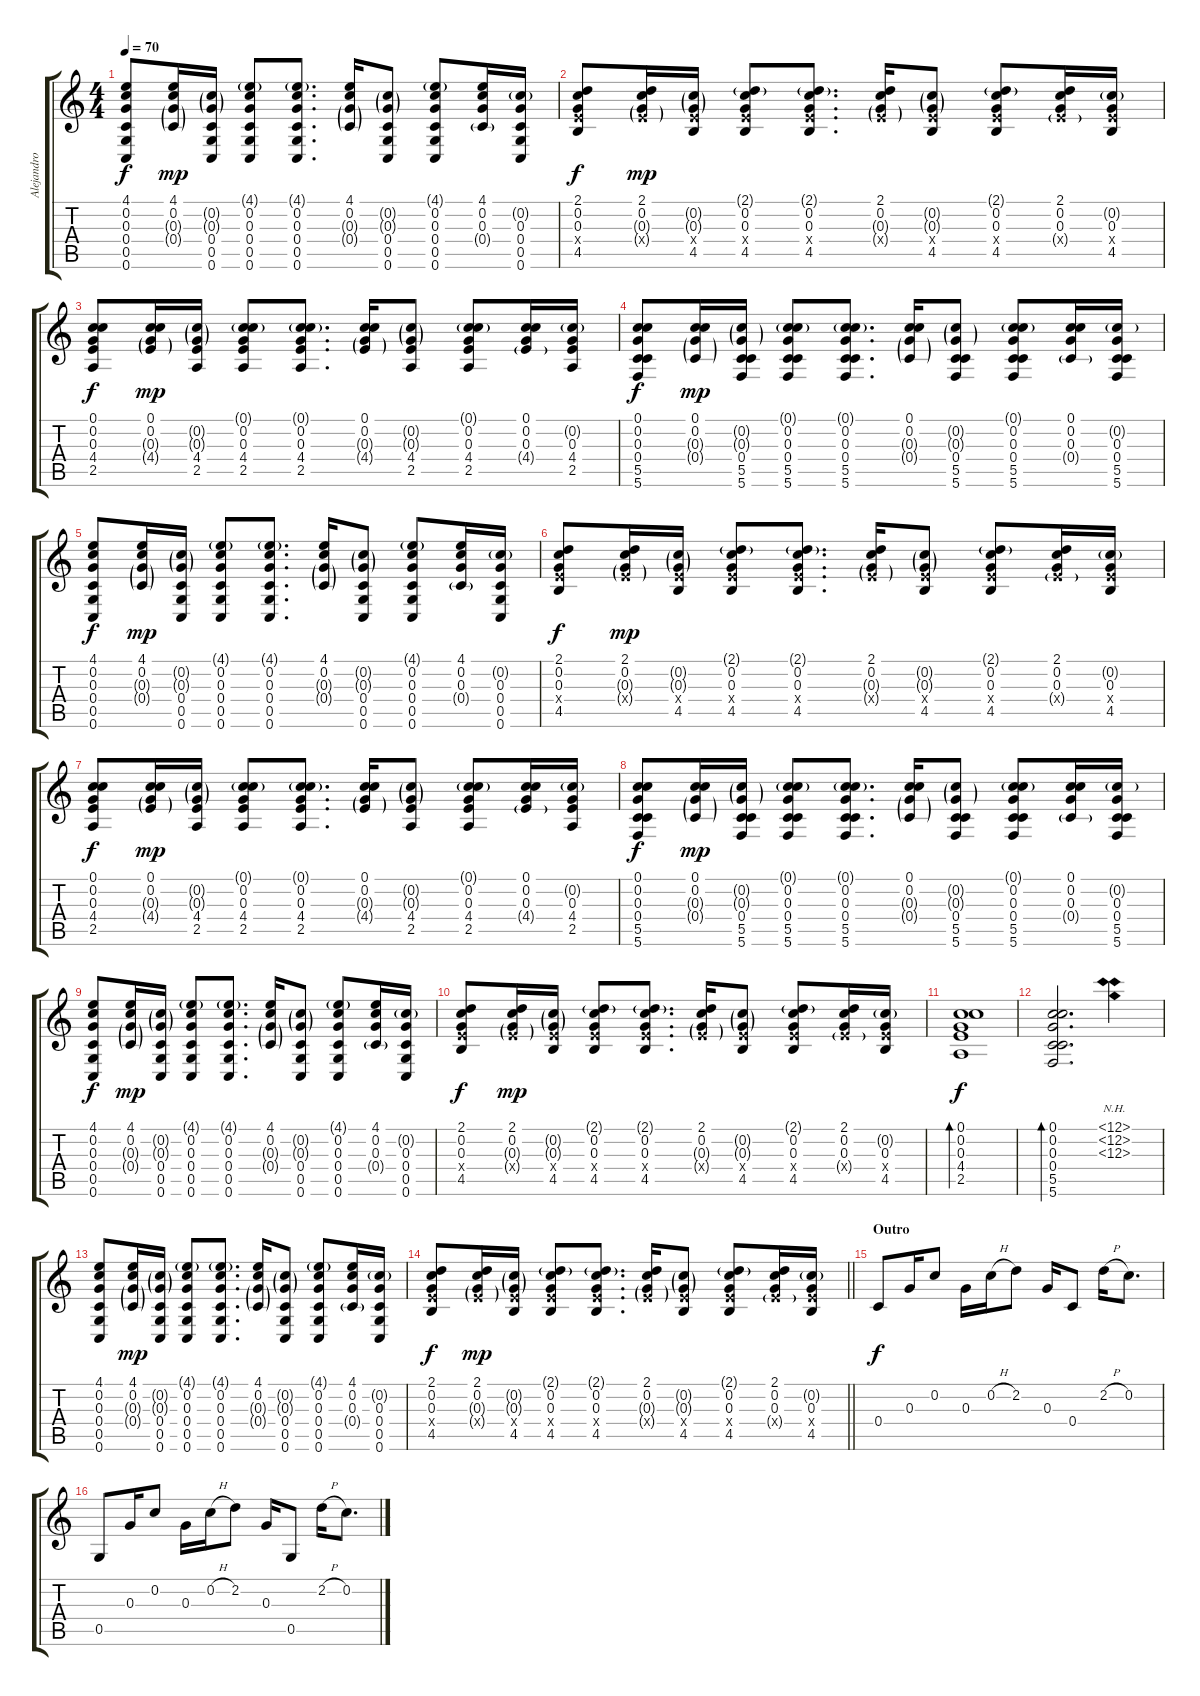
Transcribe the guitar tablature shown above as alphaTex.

\track ("Alejandro Manzano Guitar" "Alejandro ") {instrument acousticguitarsteel}
\staff {score tabs}
\tuning (C4 C4 G3 C3 G2 C2) {hide}
\ts (4 4)
\tempo 70
\clef g2
\ks c
(4.1 0.2 0.3 0.4 0.5 0.6).8{dy f} (4.1 0.2 0.3{g} 0.4{g}).16{dy mp} (0.2{g} 0.3{g} 0.4 0.5 0.6).16 (4.1{g} 0.2 0.3 0.4 0.5 0.6).8 (4.1{g} 0.2 0.3 0.4 0.5 0.6).8{d} (4.1 0.2 0.3{g} 0.4{g}).16 (0.2{g} 0.3{g} 0.4 0.5 0.6).8 (4.1{g} 0.2 0.3 0.4 0.5 0.6).8 (4.1 0.2 0.3 0.4{g}).16 (0.2{g} 0.3 0.4 0.5 0.6).16 |
(2.1 0.2 0.3 4.4{x} 4.5).8{dy f} (2.1 0.2 0.3{g} 4.4{g x}).16{dy mp} (0.2{g} 0.3{g} 4.4{x} 4.5).16 (2.1{g} 0.2 0.3 4.4{x} 4.5).8 (2.1{g} 0.2 0.3 4.4{x} 4.5).8{d} (2.1 0.2 0.3{g} 4.4{g x}).16 (0.2{g} 0.3{g} 4.4{x} 4.5).8 (2.1{g} 0.2 0.3 4.4{x} 4.5).8 (2.1 0.2 0.3 4.4{g x}).16 (0.2{g} 0.3 4.4{x} 4.5).16 |
(0.1 0.2 0.3 4.4 2.5).8{dy f} (0.1 0.2 0.3{g} 4.4{g}).16{dy mp} (0.2{g} 0.3{g} 4.4 2.5).16 (0.1{g} 0.2 0.3 4.4 2.5).8 (0.1{g} 0.2 0.3 4.4 2.5).8{d} (0.1 0.2 0.3{g} 4.4{g}).16 (0.2{g} 0.3{g} 4.4 2.5).8 (0.1{g} 0.2 0.3 4.4 2.5).8 (0.1 0.2 0.3 4.4{g}).16 (0.2{g} 0.3 4.4 2.5).16 |
(0.1 0.2 0.3 0.4 5.5 5.6).8{dy f} (0.1 0.2 0.3{g} 0.4{g}).16{dy mp} (0.2{g} 0.3{g} 0.4 5.5 5.6).16 (0.1{g} 0.2 0.3 0.4 5.5 5.6).8 (0.1{g} 0.2 0.3 0.4 5.5 5.6).8{d} (0.1 0.2 0.3{g} 0.4{g}).16 (0.2{g} 0.3{g} 0.4 5.5 5.6).8 (0.1{g} 0.2 0.3 0.4 5.5 5.6).8 (0.1 0.2 0.3 0.4{g}).16 (0.2{g} 0.3 0.4 5.5 5.6).16 |
(4.1 0.2 0.3 0.4 0.5 0.6).8{dy f} (4.1 0.2 0.3{g} 0.4{g}).16{dy mp} (0.2{g} 0.3{g} 0.4 0.5 0.6).16 (4.1{g} 0.2 0.3 0.4 0.5 0.6).8 (4.1{g} 0.2 0.3 0.4 0.5 0.6).8{d} (4.1 0.2 0.3{g} 0.4{g}).16 (0.2{g} 0.3{g} 0.4 0.5 0.6).8 (4.1{g} 0.2 0.3 0.4 0.5 0.6).8 (4.1 0.2 0.3 0.4{g}).16 (0.2{g} 0.3 0.4 0.5 0.6).16 |
(2.1 0.2 0.3 4.4{x} 4.5).8{dy f} (2.1 0.2 0.3{g} 4.4{g x}).16{dy mp} (0.2{g} 0.3{g} 4.4{x} 4.5).16 (2.1{g} 0.2 0.3 4.4{x} 4.5).8 (2.1{g} 0.2 0.3 4.4{x} 4.5).8{d} (2.1 0.2 0.3{g} 4.4{g x}).16 (0.2{g} 0.3{g} 4.4{x} 4.5).8 (2.1{g} 0.2 0.3 4.4{x} 4.5).8 (2.1 0.2 0.3 4.4{g x}).16 (0.2{g} 0.3 4.4{x} 4.5).16 |
(0.1 0.2 0.3 4.4 2.5).8{dy f} (0.1 0.2 0.3{g} 4.4{g}).16{dy mp} (0.2{g} 0.3{g} 4.4 2.5).16 (0.1{g} 0.2 0.3 4.4 2.5).8 (0.1{g} 0.2 0.3 4.4 2.5).8{d} (0.1 0.2 0.3{g} 4.4{g}).16 (0.2{g} 0.3{g} 4.4 2.5).8 (0.1{g} 0.2 0.3 4.4 2.5).8 (0.1 0.2 0.3 4.4{g}).16 (0.2{g} 0.3 4.4 2.5).16 |
(0.1 0.2 0.3 0.4 5.5 5.6).8{dy f} (0.1 0.2 0.3{g} 0.4{g}).16{dy mp} (0.2{g} 0.3{g} 0.4 5.5 5.6).16 (0.1{g} 0.2 0.3 0.4 5.5 5.6).8 (0.1{g} 0.2 0.3 0.4 5.5 5.6).8{d} (0.1 0.2 0.3{g} 0.4{g}).16 (0.2{g} 0.3{g} 0.4 5.5 5.6).8 (0.1{g} 0.2 0.3 0.4 5.5 5.6).8 (0.1 0.2 0.3 0.4{g}).16 (0.2{g} 0.3 0.4 5.5 5.6).16 |
(4.1 0.2 0.3 0.4 0.5 0.6).8{dy f} (4.1 0.2 0.3{g} 0.4{g}).16{dy mp} (0.2{g} 0.3{g} 0.4 0.5 0.6).16 (4.1{g} 0.2 0.3 0.4 0.5 0.6).8 (4.1{g} 0.2 0.3 0.4 0.5 0.6).8{d} (4.1 0.2 0.3{g} 0.4{g}).16 (0.2{g} 0.3{g} 0.4 0.5 0.6).8 (4.1{g} 0.2 0.3 0.4 0.5 0.6).8 (4.1 0.2 0.3 0.4{g}).16 (0.2{g} 0.3 0.4 0.5 0.6).16 |
(2.1 0.2 0.3 4.4{x} 4.5).8{dy f} (2.1 0.2 0.3{g} 4.4{g x}).16{dy mp} (0.2{g} 0.3{g} 4.4{x} 4.5).16 (2.1{g} 0.2 0.3 4.4{x} 4.5).8 (2.1{g} 0.2 0.3 4.4{x} 4.5).8{d} (2.1 0.2 0.3{g} 4.4{g x}).16 (0.2{g} 0.3{g} 4.4{x} 4.5).8 (2.1{g} 0.2 0.3 4.4{x} 4.5).8 (2.1 0.2 0.3 4.4{g x}).16 (0.2{g} 0.3 4.4{x} 4.5).16 |
(0.1 0.2 0.3 4.4 2.5).1{bd 60 dy f} |
(0.1 0.2 0.3 0.4 5.5 5.6).2{d bd 60} (12.1{nh} 12.2{nh} 12.3{nh}).4 |
(4.1 0.2 0.3 0.4 0.5 0.6).8 (4.1 0.2 0.3{g} 0.4{g}).16{dy mp} (0.2{g} 0.3{g} 0.4 0.5 0.6).16 (4.1{g} 0.2 0.3 0.4 0.5 0.6).8 (4.1{g} 0.2 0.3 0.4 0.5 0.6).8{d} (4.1 0.2 0.3{g} 0.4{g}).16 (0.2{g} 0.3{g} 0.4 0.5 0.6).8 (4.1{g} 0.2 0.3 0.4 0.5 0.6).8 (4.1 0.2 0.3 0.4{g}).16 (0.2{g} 0.3 0.4 0.5 0.6).16 |
\barLineRight lightlight
(2.1 0.2 0.3 4.4{x} 4.5).8{dy f} (2.1 0.2 0.3{g} 4.4{g x}).16{dy mp} (0.2{g} 0.3{g} 4.4{x} 4.5).16 (2.1{g} 0.2 0.3 4.4{x} 4.5).8 (2.1{g} 0.2 0.3 4.4{x} 4.5).8{d} (2.1 0.2 0.3{g} 4.4{g x}).16 (0.2{g} 0.3{g} 4.4{x} 4.5).8 (2.1{g} 0.2 0.3 4.4{x} 4.5).8 (2.1 0.2 0.3 4.4{g x}).16 (0.2{g} 0.3 4.4{x} 4.5).16 |
\section ("" "Outro")
0.4.8{dy f} 0.3.16 0.2.8 0.3.16 0.2{h}.16 2.2.8 0.3.16 0.4.8 2.2{h}.16 0.2.8{d} |
0.5.8 0.3.16 0.2.8 0.3.16 0.2{h}.16 2.2.8 0.3.16 0.5.8 2.2{h}.16 0.2.8{d}
